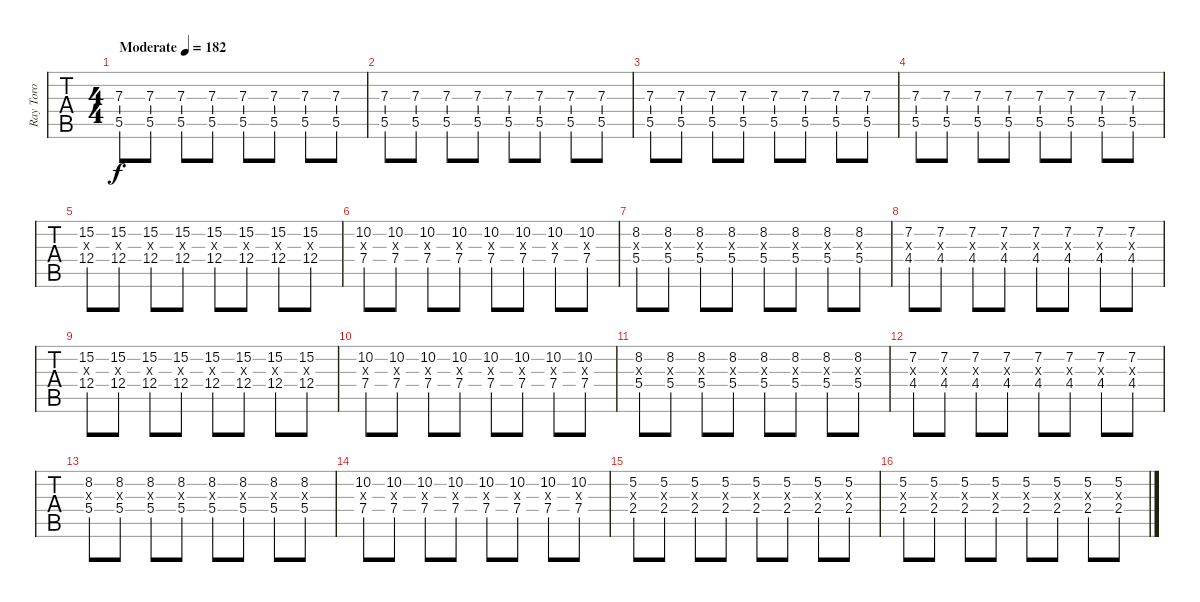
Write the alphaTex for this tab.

\track ("Ray Toro" "Ray Toro") {instrument distortionguitar}
\staff {tabs}
\tuning (E4 B3 G3 D3 A2 E2) {hide}
\ts (4 4)
\tempo (182 "Moderate")
\clef g2
\ks c
(7.3 5.5).8{dy f instrument distortionguitar} (7.3 5.5).8 (7.3 5.5).8 (7.3 5.5).8 (7.3 5.5).8 (7.3 5.5).8 (7.3 5.5).8 (7.3 5.5).8 |
(7.3 5.5).8 (7.3 5.5).8 (7.3 5.5).8 (7.3 5.5).8 (7.3 5.5).8 (7.3 5.5).8 (7.3 5.5).8 (7.3 5.5).8 |
(7.3 5.5).8{volume 14} (7.3 5.5).8 (7.3 5.5).8 (7.3 5.5).8 (7.3 5.5).8 (7.3 5.5).8 (7.3 5.5).8 (7.3 5.5).8 |
(7.3 5.5).8 (7.3 5.5).8 (7.3 5.5).8 (7.3 5.5).8 (7.3 5.5).8 (7.3 5.5).8 (7.3 5.5).8 (7.3 5.5).8 |
(15.2 12.3{x} 12.4).8 (15.2 12.3{x} 12.4).8 (15.2 12.3{x} 12.4).8 (15.2 12.3{x} 12.4).8 (15.2 12.3{x} 12.4).8 (15.2 12.3{x} 12.4).8 (15.2 12.3{x} 12.4).8 (15.2 12.3{x} 12.4).8 |
(10.2 7.3{x} 7.4).8 (10.2 7.3{x} 7.4).8 (10.2 7.3{x} 7.4).8 (10.2 7.3{x} 7.4).8 (10.2 7.3{x} 7.4).8 (10.2 7.3{x} 7.4).8 (10.2 7.3{x} 7.4).8 (10.2 7.3{x} 7.4).8 |
(8.2 5.3{x} 5.4).8 (8.2 5.3{x} 5.4).8 (8.2 5.3{x} 5.4).8 (8.2 5.3{x} 5.4).8 (8.2 5.3{x} 5.4).8 (8.2 5.3{x} 5.4).8 (8.2 5.3{x} 5.4).8 (8.2 5.3{x} 5.4).8 |
(7.2 4.3{x} 4.4).8 (7.2 4.3{x} 4.4).8 (7.2 4.3{x} 4.4).8 (7.2 4.3{x} 4.4).8 (7.2 4.3{x} 4.4).8 (7.2 4.3{x} 4.4).8 (7.2 4.3{x} 4.4).8 (7.2 4.3{x} 4.4).8 |
(15.2 12.3{x} 12.4).8 (15.2 12.3{x} 12.4).8 (15.2 12.3{x} 12.4).8 (15.2 12.3{x} 12.4).8 (15.2 12.3{x} 12.4).8 (15.2 12.3{x} 12.4).8 (15.2 12.3{x} 12.4).8 (15.2 12.3{x} 12.4).8 |
(10.2 7.3{x} 7.4).8 (10.2 7.3{x} 7.4).8 (10.2 7.3{x} 7.4).8 (10.2 7.3{x} 7.4).8 (10.2 7.3{x} 7.4).8 (10.2 7.3{x} 7.4).8 (10.2 7.3{x} 7.4).8 (10.2 7.3{x} 7.4).8 |
(8.2 5.3{x} 5.4).8 (8.2 5.3{x} 5.4).8 (8.2 5.3{x} 5.4).8 (8.2 5.3{x} 5.4).8 (8.2 5.3{x} 5.4).8 (8.2 5.3{x} 5.4).8 (8.2 5.3{x} 5.4).8 (8.2 5.3{x} 5.4).8 |
(7.2 4.3{x} 4.4).8 (7.2 4.3{x} 4.4).8 (7.2 4.3{x} 4.4).8 (7.2 4.3{x} 4.4).8 (7.2 4.3{x} 4.4).8 (7.2 4.3{x} 4.4).8 (7.2 4.3{x} 4.4).8 (7.2 4.3{x} 4.4).8 |
(8.2 5.3{x} 5.4).8 (8.2 5.3{x} 5.4).8 (8.2 5.3{x} 5.4).8 (8.2 5.3{x} 5.4).8 (8.2 5.3{x} 5.4).8 (8.2 5.3{x} 5.4).8 (8.2 5.3{x} 5.4).8 (8.2 5.3{x} 5.4).8 |
(10.2 7.3{x} 7.4).8 (10.2 7.3{x} 7.4).8 (10.2 7.3{x} 7.4).8 (10.2 7.3{x} 7.4).8 (10.2 7.3{x} 7.4).8 (10.2 7.3{x} 7.4).8 (10.2 7.3{x} 7.4).8 (10.2 7.3{x} 7.4).8 |
(5.2 2.3{x} 2.4).8 (5.2 2.3{x} 2.4).8 (5.2 2.3{x} 2.4).8 (5.2 2.3{x} 2.4).8 (5.2 2.3{x} 2.4).8 (5.2 2.3{x} 2.4).8 (5.2 2.3{x} 2.4).8 (5.2 2.3{x} 2.4).8 |
(5.2 2.3{x} 2.4).8 (5.2 2.3{x} 2.4).8 (5.2 2.3{x} 2.4).8 (5.2 2.3{x} 2.4).8 (5.2 2.3{x} 2.4).8 (5.2 2.3{x} 2.4).8 (5.2 2.3{x} 2.4).8 (5.2 2.3{x} 2.4).8
